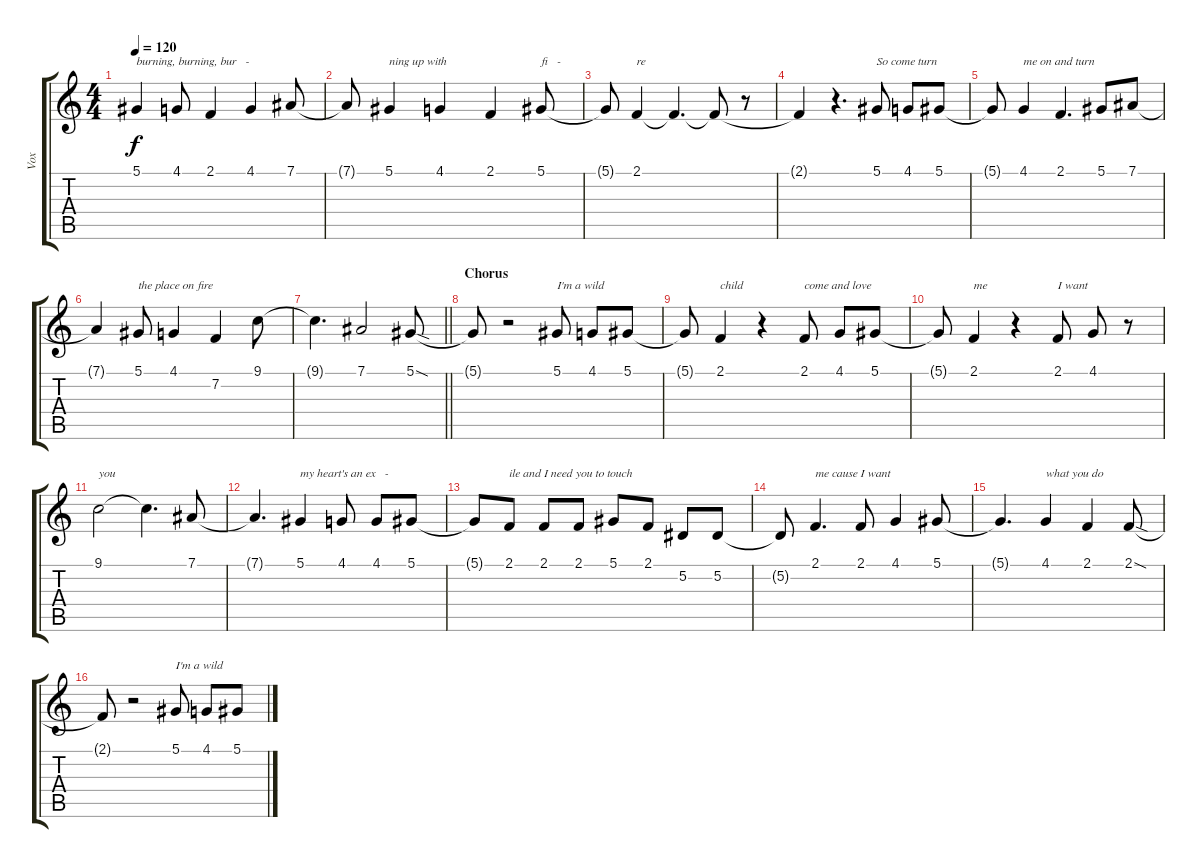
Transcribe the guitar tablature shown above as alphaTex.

\track ("Vox" "Vox") {instrument cello}
\staff {score tabs}
\tuning (Eb4 Bb3 Gb3 Db3 Ab2 Eb2) {hide}
\ts (4 4)
\tempo 120
\clef g2
\ks c
5.1.4{txt "burning, burning, bur   -" dy f} 4.1.8 2.1.4 4.1.4 7.1.8 |
7.1{t}.8 5.1.4{txt "ning up with"} 4.1.4 2.1.4 5.1.8{txt "fi   -"} |
5.1{t}.8 2.1.4{txt "re"} 2.1{t}.4{d} 2.1{t}.8 r.8 |
2.1{t}.4 r.4{d} 5.1.8{txt "So come turn"} 4.1.8 5.1.8 |
5.1{t}.8 4.1.4{txt "me on and turn"} 2.1.4{d} 5.1.8 7.1.8 |
7.1{t}.4 5.1.8{txt "the place on fire"} 4.1.4 7.2.4 9.1.8 |
\barLineRight lightlight
9.1{t}.4{d} 7.1.2 5.1{sod}.8 |
\section ("" "Chorus")
5.1{t}.8 r.2 5.1.8{txt "I'm a wild"} 4.1.8 5.1.8 |
5.1{t}.8 2.1.4{txt "child"} r.4 2.1.8{txt "come and love"} 4.1.8 5.1.8 |
5.1{t}.8 2.1.4{txt "me"} r.4 2.1.8{txt "I want"} 4.1.8 r.8 |
9.1.2{txt "you"} 9.1{t}.4{d} 7.1.8 |
7.1{t}.4{d} 5.1.4{txt "my heart's an ex   -"} 4.1.8 4.1.8 5.1.8 |
5.1{t}.8 2.1.8{txt "ile and I need you to touch"} 2.1.8 2.1.8 5.1.8 2.1.8 5.2.8 5.2.8 |
5.2{t}.8 2.1.4{d txt "me cause I want"} 2.1.8 4.1.4 5.1.8 |
5.1{t}.4{d} 4.1.4{txt "what you do"} 2.1.4 2.1{sod}.8 |
2.1{t}.8 r.2 5.1.8{txt "I'm a wild"} 4.1.8 5.1.8
